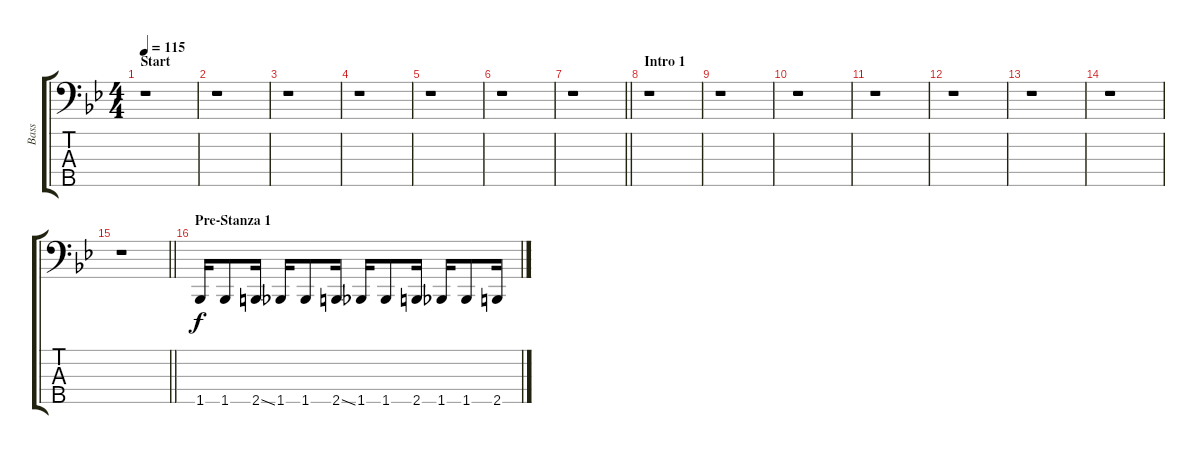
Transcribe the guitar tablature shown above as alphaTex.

\track ("Bass" "Bass") {instrument electricbasspick}
\staff {score tabs}
\tuning (G2 D2 A1 E1 A0) {hide}
\ts (4 4)
\section ("" "Start")
\tempo 115
\clef f4
\ks bb
r.1{dy f instrument electricbasspick} |
r.1 |
r.1 |
r.1 |
r.1 |
r.1 |
\barLineRight lightlight
r.1 |
\section ("" "Intro 1")
r.1 |
r.1 |
r.1 |
r.1 |
r.1 |
r.1 |
r.1 |
\barLineRight lightlight
r.1 |
\section ("" "Pre-Stanza 1")
1.5.16 1.5.8 2.5{ss}.16 1.5.16 1.5.8 2.5{ss}.16 1.5.16 1.5.8 2.5.16 1.5.16 1.5.8 2.5{ss}.16
